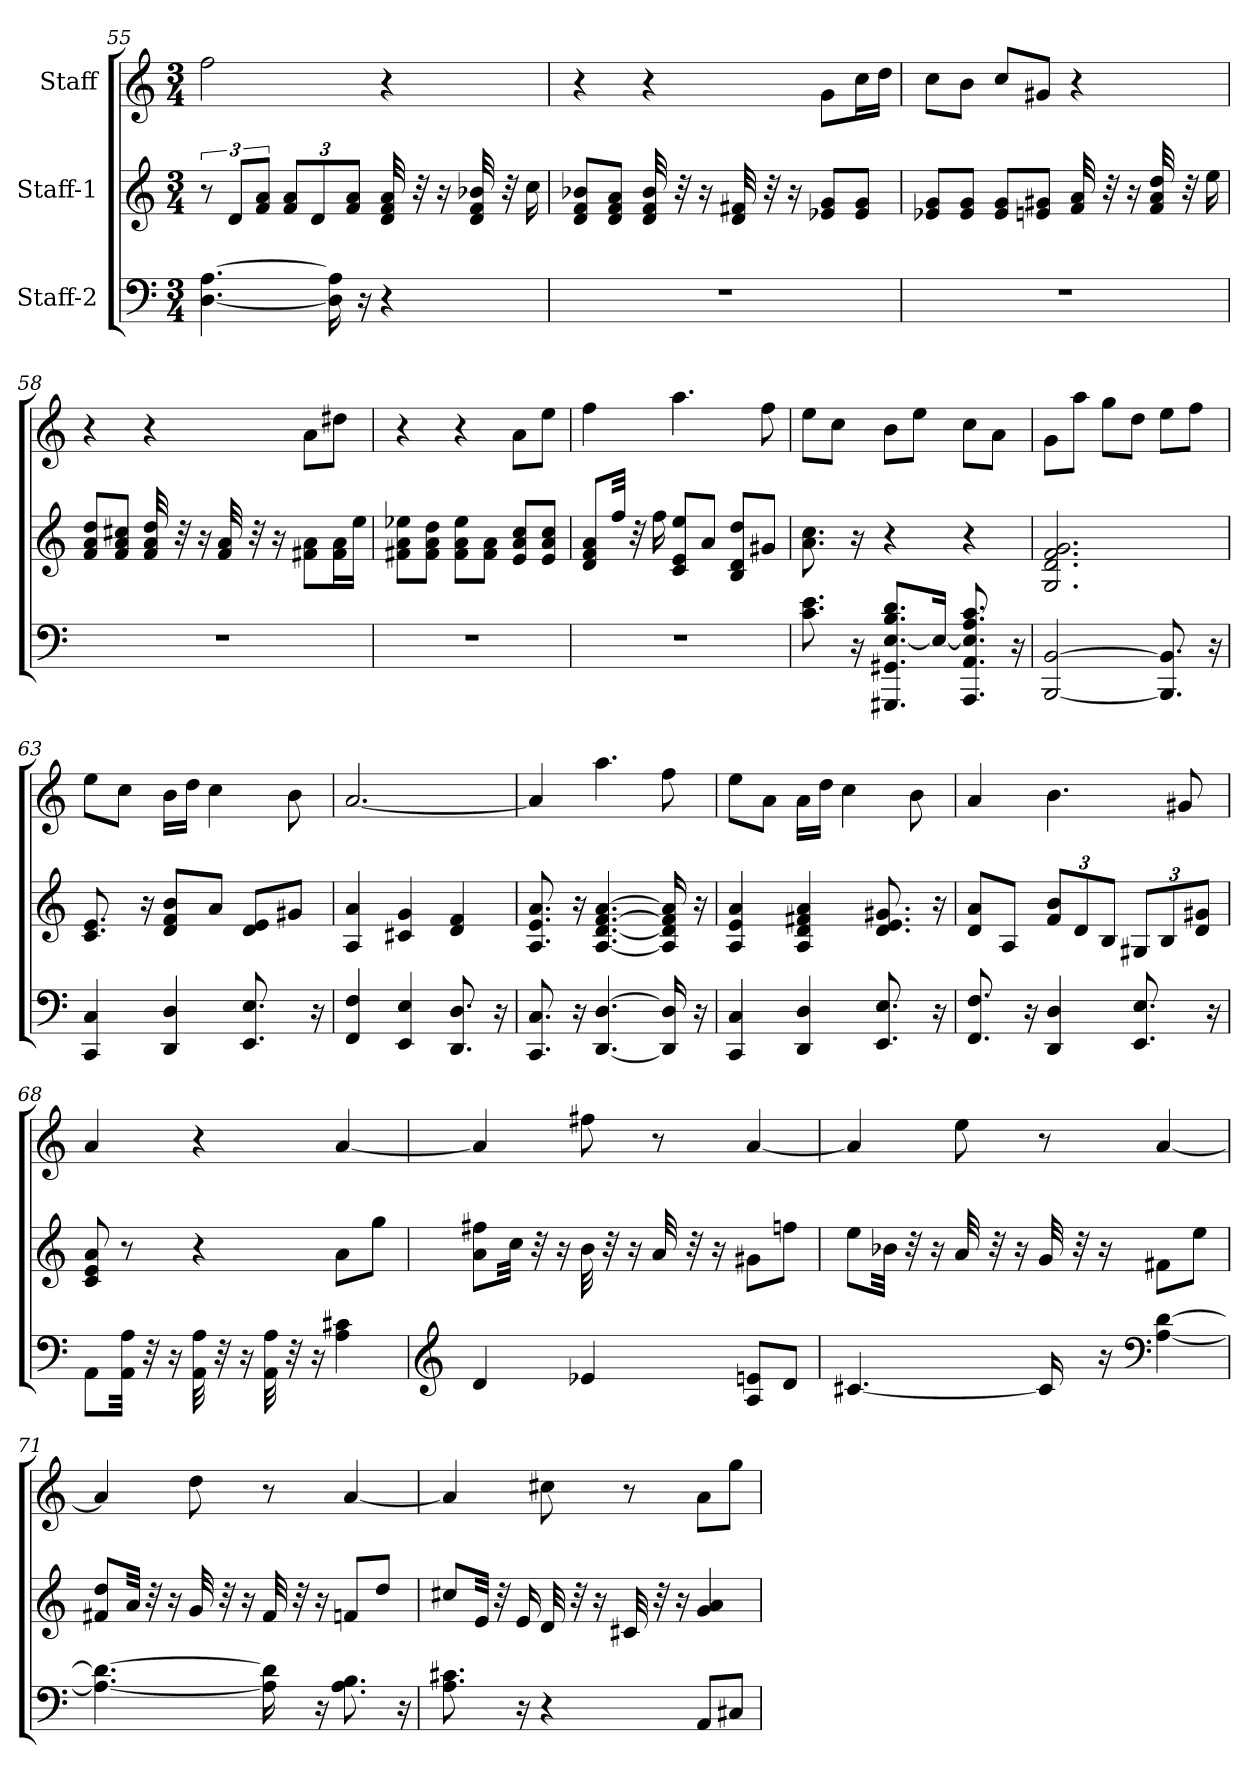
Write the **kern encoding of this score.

**kern	**kern	**kern
*part3	*part2	*part1
*staff3	*staff2	*staff1
*I"Staff-2	*I"Staff-1	*I"Staff
!!LO:PB:g=z
*clefF4	*clefG2	*clefG2
*k[]	*k[]	*k[]
*M3/4	*M3/4	*M3/4
=55	=55	=55
[4.D\ [4.A\	12r	2ff\
.	12d/L	.
.	12f/ 12a/J	.
*	*Xbrackettup	*
.	12f/ 12a/L	.
.	12d/	.
16D\] 16A\]	.	.
.	12f/ 12a/J	.
16r	.	.
4r	32d/ 32f/ 32a/	4r
.	32r	.
.	16r	.
.	32d/ 32f/ 32b-X/	.
.	32r	.
.	16cc\	.
=56	=56	=56
2.r	8d/ 8f/ 8b-X/L	4r
.	8d/ 8f/ 8a/J	.
.	32d/ 32f/ 32b-/	4r
.	32r	.
.	16r	.
.	32d/ 32f#X/	.
.	32r	.
.	16r	.
.	8e-X/ 8g/L	8g\L
.	8e-/ 8g/J	16cc\L
.	.	16dd\JJ
=57	=57	=57
2.r	8e-X/ 8g/L	8cc\L
.	8e-/ 8g/J	8b\J
.	8e-/ 8g/L	8cc/L
.	8en/ 8g#X/J	8g#X/J
.	32f/ 32a/	4r
.	32r	.
.	16r	.
.	32f/ 32a/ 32dd/	.
.	32r	.
.	16ee\	.
!!LO:LB:g=z
=58	=58	=58
2.r	8f/ 8a/ 8dd/L	4r
.	8f/ 8a/ 8cc#X/J	.
.	32f/ 32a/ 32dd/	4r
.	32r	.
.	16r	.
.	32f/ 32a/	.
.	32r	.
.	16r	.
.	8f#X\ 8a\L	8a\L
.	16f#\ 16a\L	8dd#X\J
.	16ee\JJ	.
=59	=59	=59
2.r	8f#X\ 8a\ 8ee-X\L	4r
.	8f#\ 8a\ 8dd\J	.
.	8f#\ 8a\ 8ee-\L	4r
.	8f#\ 8a\J	.
.	8e/ 8a/ 8cc/L	8a\L
.	8e/ 8a/ 8cc/J	8ee\J
=60	=60	=60
2.r	8d/ 8f/ 8a/L	4ff\
.	32ff/Jkk	.
.	32r	.
.	16ff\	.
.	8c/ 8e/ 8ee/L	4.aa\
.	8a/J	.
.	8B/ 8d/ 8dd/L	.
.	8g#X/J	8ff\
=61	=61	=61
8.c\ 8.e\	8.a\ 8.cc\	8ee\L
.	.	8cc\J
16r	16r	.
8.GGG#X/ 8.GG#X/ [8.E/ 8.B/ 8.d/L	4r	8b\L
.	.	8ee\J
16E/Jk_	.	.
8.AAA/ 8.AA/ 8.E/] 8.A/ 8.c/	4r	8cc\L
.	.	8a\J
16r	.	.
=62	=62	=62
[2BBB/ [2BB/	2.G/ 2.d/ 2.f/ 2.g/	8g\L
.	.	8aa\J
.	.	8gg\L
.	.	8dd\J
8.BBB/] 8.BB/]	.	8ee\L
.	.	8ff\J
16r	.	.
!!LO:LB:g=z
=63	=63	=63
4CC/ 4C/	8.c/ 8.e/	8ee\L
.	.	8cc\J
.	16r	.
4DD/ 4D/	8d/ 8f/ 8b/L	16b\LL
.	.	16dd\JJ
.	8a/J	4cc\
8.EE/ 8.E/	8d/ 8e/L	.
.	8g#X/J	8b\
16r	.	.
=64	=64	=64
4FF/ 4F/	4A/ 4a/	[2.a/
4EE/ 4E/	4c#X/ 4g/	.
8.DD/ 8.D/	4d/ 4f/	.
16r	.	.
=65	=65	=65
8.CC/ 8.C/	8.A/ 8.e/ 8.a/	4a/]
16r	16r	.
[4.DD/ [4.D/	[4.A/ [4.d/ [4.f/ [4.a/	4.aa\
16DD/] 16D/]	16A/] 16d/] 16f/] 16a/]	8ff\
16r	16r	.
=66	=66	=66
4CC/ 4C/	4A/ 4e/ 4a/	8ee\L
.	.	8a\J
4DD/ 4D/	4A/ 4d/ 4f#X/ 4a/	16a\LL
.	.	16dd\JJ
.	.	4cc\
8.EE/ 8.E/	8.d/ 8.e/ 8.g#X/	.
.	.	8b\
16r	16r	.
=67	=67	=67
8.FF/ 8.F/	8d/ 8a/L	4a/
.	8A/J	.
16r	.	.
4DD/ 4D/	12f/ 12b/L	4.b\
.	12d/	.
.	12B/J	.
8.EE/ 8.E/	12G#X/L	.
.	12B/	.
.	.	8g#X/
.	12d/ 12g#X/J	.
16r	.	.
!!LO:LB:g=z
=68	=68	=68
8AA\L	8c/ 8e/ 8a/	4a/
32AA\ 32A\Jkk	8r	.
32r	.	.
16r	.	.
32AA\ 32A\	4r	4r
32r	.	.
16r	.	.
32AA\ 32A\	.	.
32r	.	.
16r	.	.
4A\ 4c#X\	8a\L	[4a/
.	8gg\J	.
=69	=69	=69
*clefG2	*	*
4d/	8a\ 8ff#X\L	4a/]
.	32cc\Jkk	.
.	32r	.
.	16r	.
4e-X/	32b\	8ff#X\
.	32r	.
.	16r	.
.	32a/	8r
.	32r	.
.	16r	.
8A/ 8en/L	8g#X\L	[4a/
8d/J	8ffn\J	.
=70	=70	=70
[4.c#X/	8ee\L	4a/]
.	32b-X\Jkk	.
.	32r	.
.	16r	.
.	32a/	8ee\
.	32r	.
.	16r	.
16c#/]	32g/	8r
.	32r	.
16r	16r	.
*clefF4	*	*
[4A\ [4d\	8f#X\L	[4a/
.	8ee\J	.
!!LO:PB:g=z
=71	=71	=71
4.A\_ 4.d\_	8f#X/ 8dd/L	4a/]
.	32a/Jkk	.
.	32r	.
.	16r	.
.	32g/	8dd\
.	32r	.
.	16r	.
16A\] 16d\]	32f#/	8r
.	32r	.
16r	16r	.
8.A\ 8.B\	8fn/L	[4a/
.	8dd/J	.
16r	.	.
=72	=72	=72
8.A\ 8.c#X\	8cc#X/L	4a/]
.	32e/Jkk	.
.	32r	.
16r	16e/	.
4r	32d/	8cc#X\
.	32r	.
.	16r	.
.	32c#X/	8r
.	32r	.
.	16r	.
8AA/L	4g/ 4a/	8a\L
8C#X/J	.	8gg\J
=	=	=
*-	*-	*-
